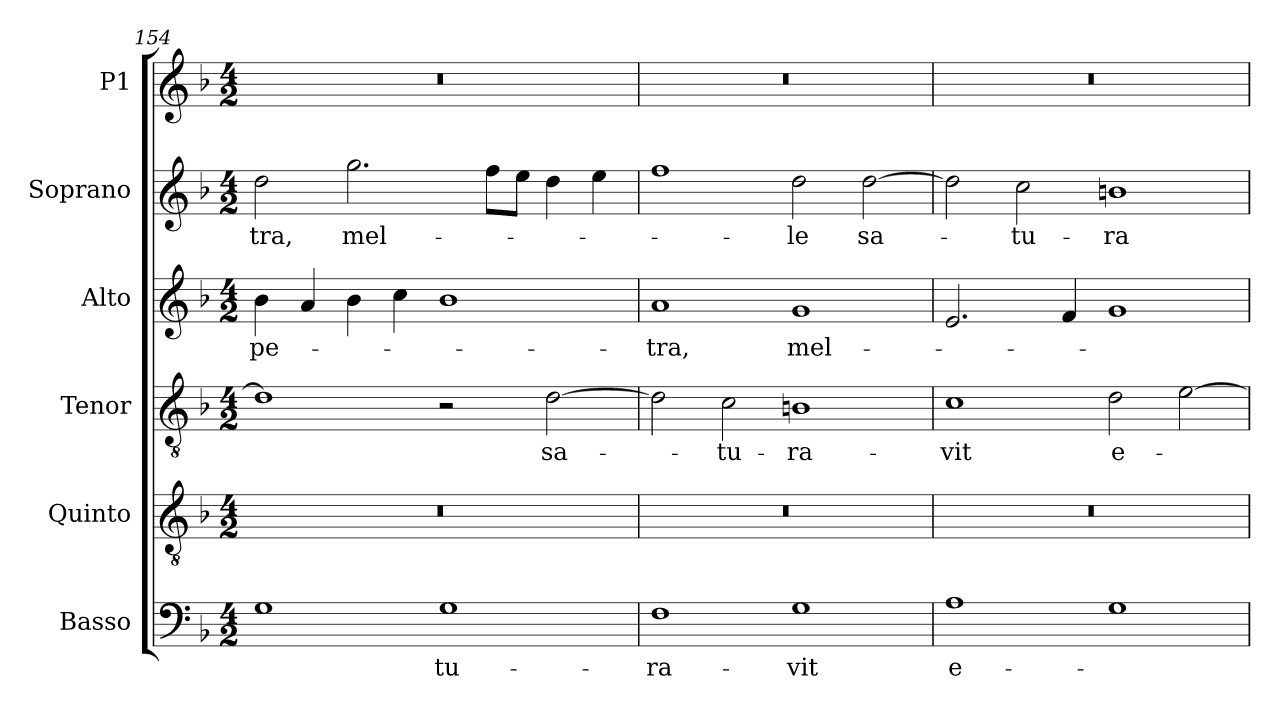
**kern	**text	**kern	**kern	**text	**kern	**text	**kern	**text	**kern
*part6	*part6	*part5	*part4	*part4	*part3	*part3	*part2	*part2	*part1
*staff6	*staff6	*staff5	*staff4	*staff4	*staff3	*staff3	*staff2	*staff2	*staff1
*I"Basso	*	*I"Quinto	*I"Tenor	*	*I"Alto	*	*I"Soprano	*	*I"P1
*I'B.	*	*I'Q.	*I'T.	*	*I'A.	*	*I'S.	*	*
*clefF4	*	*clefGv2	*clefGv2	*	*clefG2	*	*clefG2	*	*clefG2
*	*	*ITrd7c12	*ITrd7c12	*	*	*	*	*	*
*k[b-]	*	*k[b-]	*k[b-]	*	*k[b-]	*	*k[b-]	*	*k[b-]
*F:	*	*F:	*F:	*	*F:	*	*F:	*	*F:
*M4/2	*	*M4/2	*M4/2	*	*M4/2	*	*M4/2	*	*M4/2
=154	=154	=154	=154	=154	=154	=154	=154	=154	=154
!	!	!LO:N:vis=1	!	!	!	!	!	!	!
!	!	!	!	!	!	!LO:LY:b:color=#000000	!	!	!
!	!	!	!	!	!	!	!	!LO:LY:b:color=#000000	!LO:N:vis=1
1Gi	.	0r	1Di]	.	4b-i\	pe-	2ddi\	-tra,	0r
.	.	.	.	.	4ai/	.	.	.	.
!	!	!	!	!	!	!	!	!LO:LY:b:color=#000000	!
.	.	.	.	.	4b-i\	.	2.ggi\	mel-	.
.	.	.	.	.	4cci\	.	.	.	.
!	!LO:LY:b:color=#000000	!	!	!	!	!	!	!	!
1Gi	-tu-	.	2r	.	1b-i	.	.	.	.
.	.	.	.	.	.	.	8ffi\L	.	.
.	.	.	.	.	.	.	8eei\J	.	.
!	!	!	!	!LO:LY:b:color=#000000	!	!	!	!	!
.	.	.	[2Di\	sa-	.	.	4ddi\	.	.
.	.	.	.	.	.	.	4eei\	.	.
!!LO:LB:g=z
=155	=155	=155	=155	=155	=155	=155	=155	=155	=155
!	!LO:LY:b:color=#000000	!LO:N:vis=1	!	!	!	!	!	!	!
!	!	!	!	!	!	!LO:LY:b:color=#000000	!	!	!LO:N:vis=1
1Fi	-ra-	0r	2Di\]	.	1ai	-tra,	1ffi	.	0r
!	!	!	!	!LO:LY:b:color=#000000	!	!	!	!	!
.	.	.	2Ci\	-tu-	.	.	.	.	.
!	!LO:LY:b:color=#000000	!	!	!	!	!	!	!	!
!	!	!	!	!LO:LY:b:color=#000000	!	!	!	!	!
!	!	!	!	!	!	!LO:LY:b:color=#000000	!	!	!
!	!	!	!	!	!	!	!	!LO:LY:b:color=#000000	!
1Gi	-vit	.	1BBni	-ra-	1gi	mel-	2ddi\	-le	.
!	!	!	!	!	!	!	!	!LO:LY:b:color=#000000	!
.	.	.	.	.	.	.	[2ddi\	sa-	.
=156	=156	=156	=156	=156	=156	=156	=156	=156	=156
!	!LO:LY:b:color=#000000	!LO:N:vis=1	!	!	!	!	!	!	!
!	!	!	!	!LO:LY:b:color=#000000	!	!	!	!	!LO:N:vis=1
1Ai	e-	0r	1Ci	-vit	2.ei/	.	2ddi\]	.	0r
!	!	!	!	!	!	!	!	!LO:LY:b:color=#000000	!
.	.	.	.	.	.	.	2cci\	-tu-	.
.	.	.	.	.	4fi/	.	.	.	.
!	!	!	!	!LO:LY:b:color=#000000	!	!	!	!	!
!	!	!	!	!	!	!	!	!LO:LY:b:color=#000000	!
1Gi	.	.	2Di\	e-	1gi	.	1bni	-ra-	.
.	.	.	[2Ei\	.	.	.	.	.	.
=	=	=	=	=	=	=	=	=	=
*-	*-	*-	*-	*-	*-	*-	*-	*-	*-
